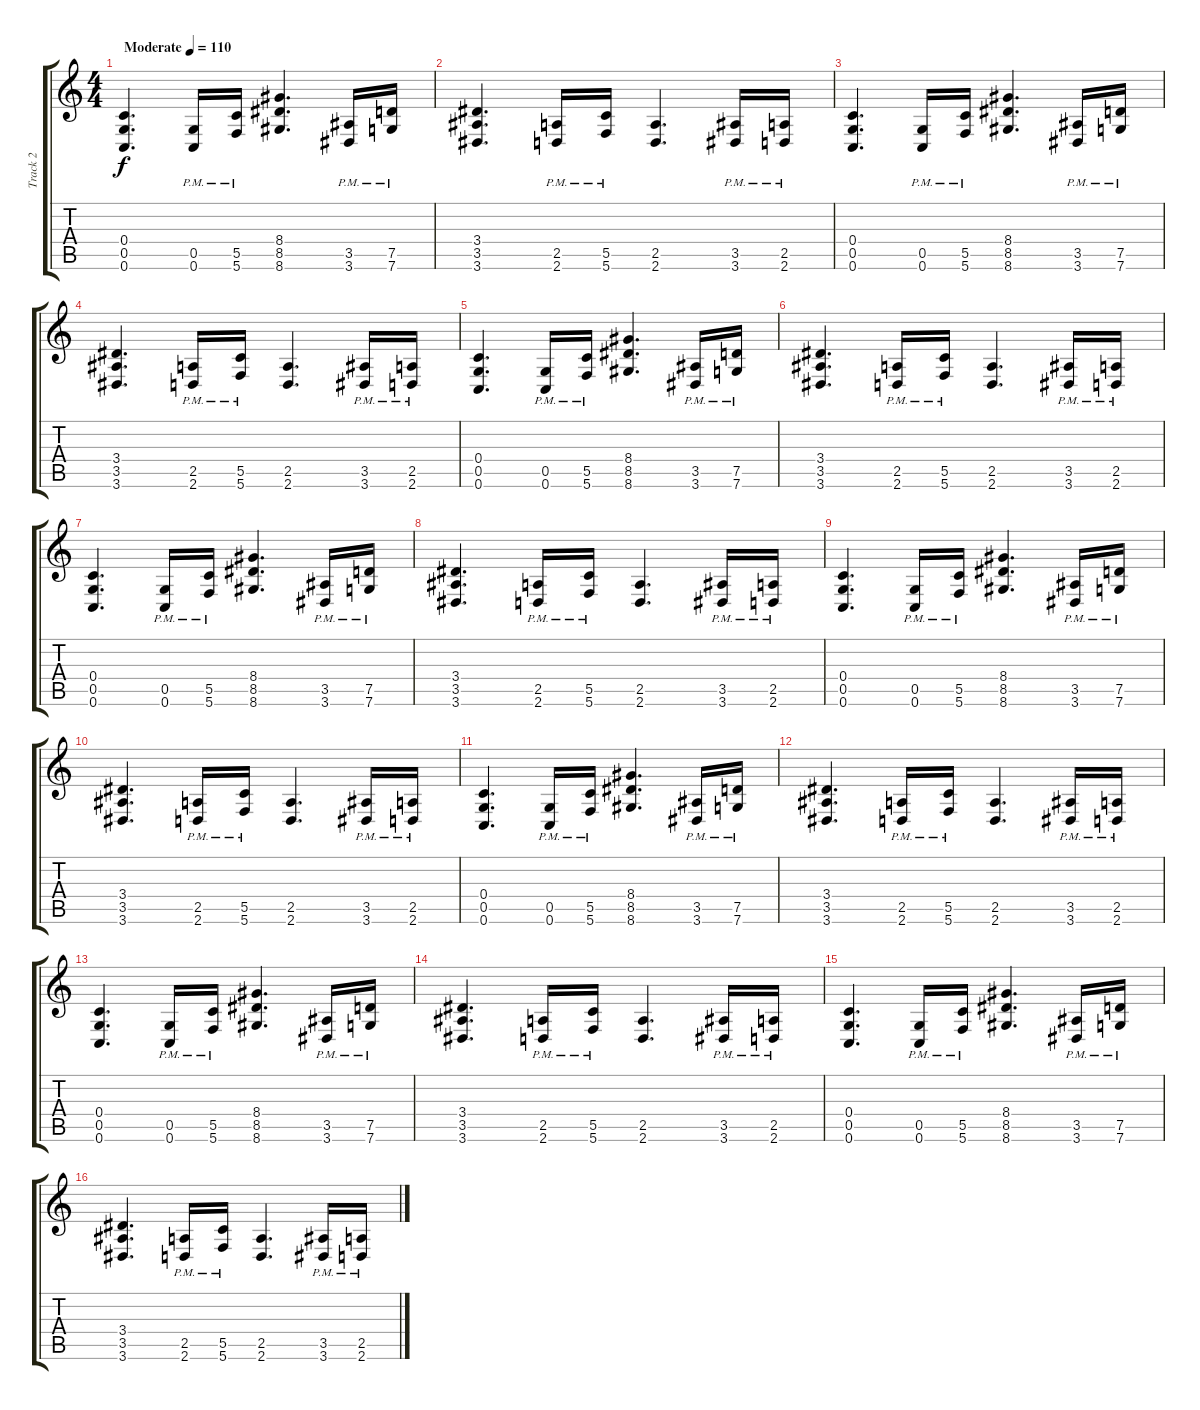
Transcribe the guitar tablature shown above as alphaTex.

\track ("Track 2" "Track 2") {instrument distortionguitar}
\staff {score tabs}
\tuning (D4 A3 F3 C3 G2 C2) {hide}
\ts (4 4)
\tempo (110 "Moderate")
\clef g2
\ks c
(0.4 0.5 0.6).4{d dy f instrument distortionguitar} (0.5{pm} 0.6{pm}).16 (5.5{pm} 5.6{pm}).16 (8.4 8.5 8.6).4{d} (3.5{pm} 3.6{pm}).16 (7.5{pm} 7.6{pm}).16 |
(3.4 3.5 3.6).4{d} (2.5{pm} 2.6{pm}).16 (5.5{pm} 5.6{pm}).16 (2.5 2.6).4{d} (3.5{pm} 3.6{pm}).16 (2.5{pm} 2.6{pm}).16 |
(0.4 0.5 0.6).4{d} (0.5{pm} 0.6{pm}).16 (5.5{pm} 5.6{pm}).16 (8.4 8.5 8.6).4{d} (3.5{pm} 3.6{pm}).16 (7.5{pm} 7.6{pm}).16 |
(3.4 3.5 3.6).4{d} (2.5{pm} 2.6{pm}).16 (5.5{pm} 5.6{pm}).16 (2.5 2.6).4{d} (3.5{pm} 3.6{pm}).16 (2.5{pm} 2.6{pm}).16 |
(0.4 0.5 0.6).4{d} (0.5{pm} 0.6{pm}).16 (5.5{pm} 5.6{pm}).16 (8.4 8.5 8.6).4{d} (3.5{pm} 3.6{pm}).16 (7.5{pm} 7.6{pm}).16 |
(3.4 3.5 3.6).4{d} (2.5{pm} 2.6{pm}).16 (5.5{pm} 5.6{pm}).16 (2.5 2.6).4{d} (3.5{pm} 3.6{pm}).16 (2.5{pm} 2.6{pm}).16 |
(0.4 0.5 0.6).4{d} (0.5{pm} 0.6{pm}).16 (5.5{pm} 5.6{pm}).16 (8.4 8.5 8.6).4{d} (3.5{pm} 3.6{pm}).16 (7.5{pm} 7.6{pm}).16 |
(3.4 3.5 3.6).4{d} (2.5{pm} 2.6{pm}).16 (5.5{pm} 5.6{pm}).16 (2.5 2.6).4{d} (3.5{pm} 3.6{pm}).16 (2.5{pm} 2.6{pm}).16 |
(0.4 0.5 0.6).4{d} (0.5{pm} 0.6{pm}).16 (5.5{pm} 5.6{pm}).16 (8.4 8.5 8.6).4{d} (3.5{pm} 3.6{pm}).16 (7.5{pm} 7.6{pm}).16 |
(3.4 3.5 3.6).4{d} (2.5{pm} 2.6{pm}).16 (5.5{pm} 5.6{pm}).16 (2.5 2.6).4{d} (3.5{pm} 3.6{pm}).16 (2.5{pm} 2.6{pm}).16 |
(0.4 0.5 0.6).4{d} (0.5{pm} 0.6{pm}).16 (5.5{pm} 5.6{pm}).16 (8.4 8.5 8.6).4{d} (3.5{pm} 3.6{pm}).16 (7.5{pm} 7.6{pm}).16 |
(3.4 3.5 3.6).4{d} (2.5{pm} 2.6{pm}).16 (5.5{pm} 5.6{pm}).16 (2.5 2.6).4{d} (3.5{pm} 3.6{pm}).16 (2.5{pm} 2.6{pm}).16 |
(0.4 0.5 0.6).4{d} (0.5{pm} 0.6{pm}).16 (5.5{pm} 5.6{pm}).16 (8.4 8.5 8.6).4{d} (3.5{pm} 3.6{pm}).16 (7.5{pm} 7.6{pm}).16 |
(3.4 3.5 3.6).4{d} (2.5{pm} 2.6{pm}).16 (5.5{pm} 5.6{pm}).16 (2.5 2.6).4{d} (3.5{pm} 3.6{pm}).16 (2.5{pm} 2.6{pm}).16 |
(0.4 0.5 0.6).4{d} (0.5{pm} 0.6{pm}).16 (5.5{pm} 5.6{pm}).16 (8.4 8.5 8.6).4{d} (3.5{pm} 3.6{pm}).16 (7.5{pm} 7.6{pm}).16 |
(3.4 3.5 3.6).4{d} (2.5{pm} 2.6{pm}).16 (5.5{pm} 5.6{pm}).16 (2.5 2.6).4{d} (3.5{pm} 3.6{pm}).16 (2.5{pm} 2.6{pm}).16
